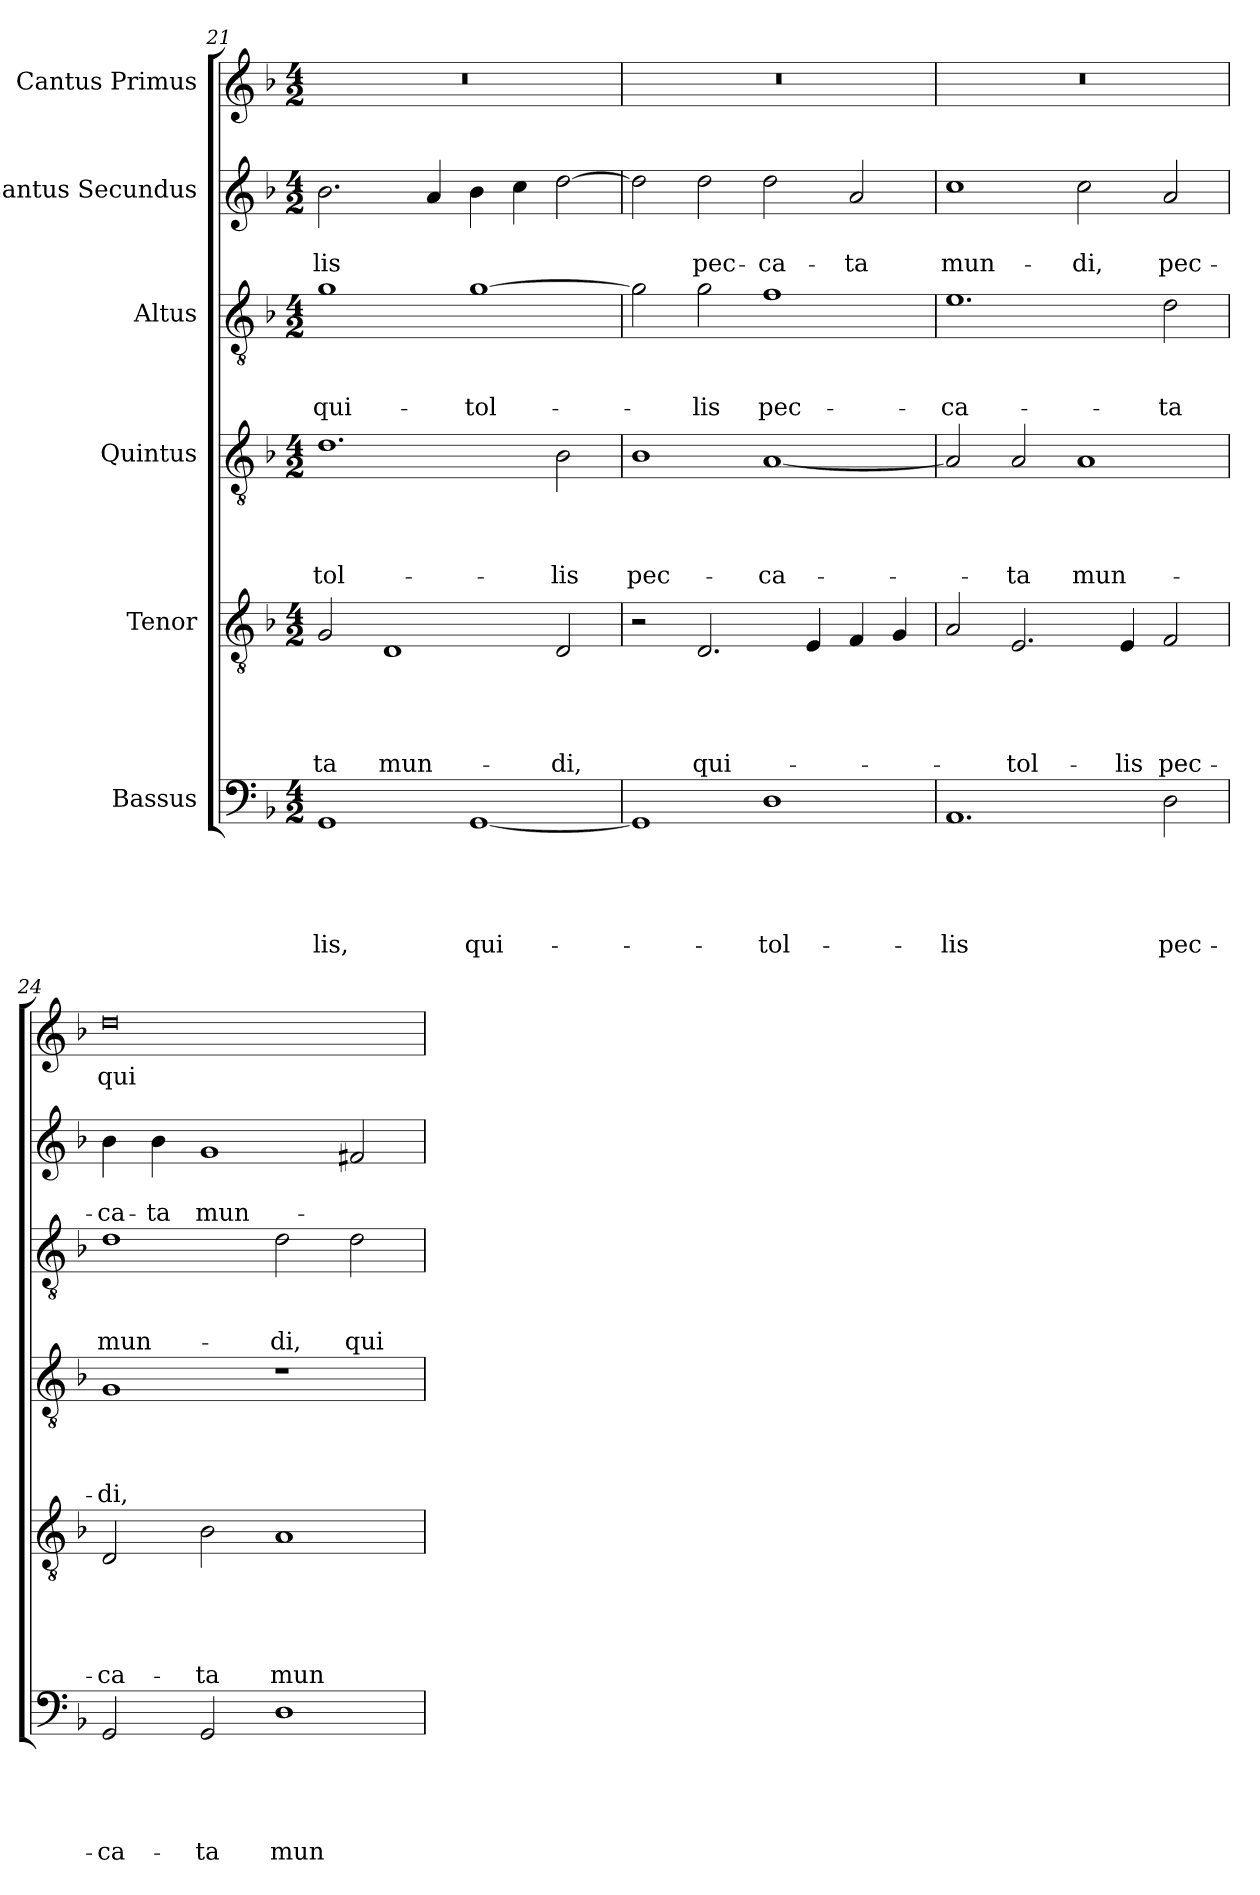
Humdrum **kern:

**kern	**text	**text	**text	**text	**text	**kern	**text	**text	**text	**text	**text	**kern	**text	**text	**text	**text	**kern	**text	**text	**text	**kern	**text	**text	**kern	**text
*part6	*part6	*part6	*part6	*part6	*part6	*part5	*part5	*part5	*part5	*part5	*part5	*part4	*part4	*part4	*part4	*part4	*part3	*part3	*part3	*part3	*part2	*part2	*part2	*part1	*part1
*staff6	*staff6	*staff6	*staff6	*staff6	*staff6	*staff5	*staff5	*staff5	*staff5	*staff5	*staff5	*staff4	*staff4	*staff4	*staff4	*staff4	*staff3	*staff3	*staff3	*staff3	*staff2	*staff2	*staff2	*staff1	*staff1
*I"Bassus	*	*	*	*	*	*I"Tenor	*	*	*	*	*	*I"Quintus	*	*	*	*	*I"Altus	*	*	*	*I"Cantus Secundus	*	*	*I"Cantus Primus	*
*clefF4	*	*	*	*	*	*clefGv2	*	*	*	*	*	*clefGv2	*	*	*	*	*clefGv2	*	*	*	*clefG2	*	*	*clefG2	*
*k[b-]	*	*	*	*	*	*k[b-]	*	*	*	*	*	*k[b-]	*	*	*	*	*k[b-]	*	*	*	*k[b-]	*	*	*k[b-]	*
*M4/2	*	*	*	*	*	*M4/2	*	*	*	*	*	*M4/2	*	*	*	*	*M4/2	*	*	*	*M4/2	*	*	*M4/2	*
=21	=21	=21	=21	=21	=21	=21	=21	=21	=21	=21	=21	=21	=21	=21	=21	=21	=21	=21	=21	=21	=21	=21	=21	=21	=21
1GG/	.	.	.	.	-lis,	2G/	.	.	.	.	-ta	1.d\	.	.	.	tol-	1g\	.	.	qui-	2.b-\	.	-lis	0r	.
.	.	.	.	.	.	1D/	.	.	.	.	mun-	.	.	.	.	.	.	.	.	.	.	.	.	.	.
.	.	.	.	.	.	.	.	.	.	.	.	.	.	.	.	.	.	.	.	.	4a/	.	.	.	.
[1GG/	.	.	.	.	qui-	.	.	.	.	.	.	.	.	.	.	.	[1g\	.	.	tol-	4b-\	.	.	.	.
.	.	.	.	.	.	.	.	.	.	.	.	.	.	.	.	.	.	.	.	.	4cc\	.	.	.	.
.	.	.	.	.	.	2D/	.	.	.	.	-di,	2B-\	.	.	.	-lis	.	.	.	.	[2dd\	.	.	.	.
=22	=22	=22	=22	=22	=22	=22	=22	=22	=22	=22	=22	=22	=22	=22	=22	=22	=22	=22	=22	=22	=22	=22	=22	=22	=22
1GG/]	.	.	.	.	.	2r	.	.	.	.	.	1B-\	.	.	.	pec-	2g\]	.	.	.	2dd\]	.	.	0r	.
.	.	.	.	.	.	2.D/	.	.	.	.	qui-	.	.	.	.	.	2g\	.	.	-lis	2dd\	.	pec-	.	.
1D\	.	.	.	.	tol-	.	.	.	.	.	.	[1A/	.	.	.	-ca-	1f\	.	.	pec-	2dd\	.	-ca-	.	.
.	.	.	.	.	.	4E/	.	.	.	.	.	.	.	.	.	.	.	.	.	.	.	.	.	.	.
.	.	.	.	.	.	4F/	.	.	.	.	.	.	.	.	.	.	.	.	.	.	2a/	.	-ta	.	.
.	.	.	.	.	.	4G/	.	.	.	.	.	.	.	.	.	.	.	.	.	.	.	.	.	.	.
=23	=23	=23	=23	=23	=23	=23	=23	=23	=23	=23	=23	=23	=23	=23	=23	=23	=23	=23	=23	=23	=23	=23	=23	=23	=23
1.AA/	.	.	.	.	-lis	2A/	.	.	.	.	.	2A/]	.	.	.	.	1.e\	.	.	-ca-	1cc\	.	mun-	0r	.
.	.	.	.	.	.	2.E/	.	.	.	.	tol-	2A/	.	.	.	-ta	.	.	.	.	.	.	.	.	.
.	.	.	.	.	.	.	.	.	.	.	.	1A/	.	.	.	mun-	.	.	.	.	2cc\	.	-di,	.	.
.	.	.	.	.	.	4E/	.	.	.	.	-lis	.	.	.	.	.	.	.	.	.	.	.	.	.	.
2D\	.	.	.	.	pec-	2F/	.	.	.	.	pec-	.	.	.	.	.	2d\	.	.	-ta	2a/	.	pec-	.	.
=24	=24	=24	=24	=24	=24	=24	=24	=24	=24	=24	=24	=24	=24	=24	=24	=24	=24	=24	=24	=24	=24	=24	=24	=24	=24
2GG/	.	.	.	.	-ca-	2D/	.	.	.	.	-ca-	1G/	.	.	.	-di,	1d\	.	.	mun-	4b-\	.	-ca-	0dd\	qui-
.	.	.	.	.	.	.	.	.	.	.	.	.	.	.	.	.	.	.	.	.	4b-\	.	-ta	.	.
2GG/	.	.	.	.	-ta	2B-\	.	.	.	.	-ta	.	.	.	.	.	.	.	.	.	1g/	.	mun-	.	.
1D\	.	.	.	.	mun-	1A/	.	.	.	.	mun-	1r	.	.	.	.	2d\	.	.	-di,	.	.	.	.	.
.	.	.	.	.	.	.	.	.	.	.	.	.	.	.	.	.	2d\	.	.	qui-	2f#X/	.	.	.	.
=	=	=	=	=	=	=	=	=	=	=	=	=	=	=	=	=	=	=	=	=	=	=	=	=	=
*-	*-	*-	*-	*-	*-	*-	*-	*-	*-	*-	*-	*-	*-	*-	*-	*-	*-	*-	*-	*-	*-	*-	*-	*-	*-
